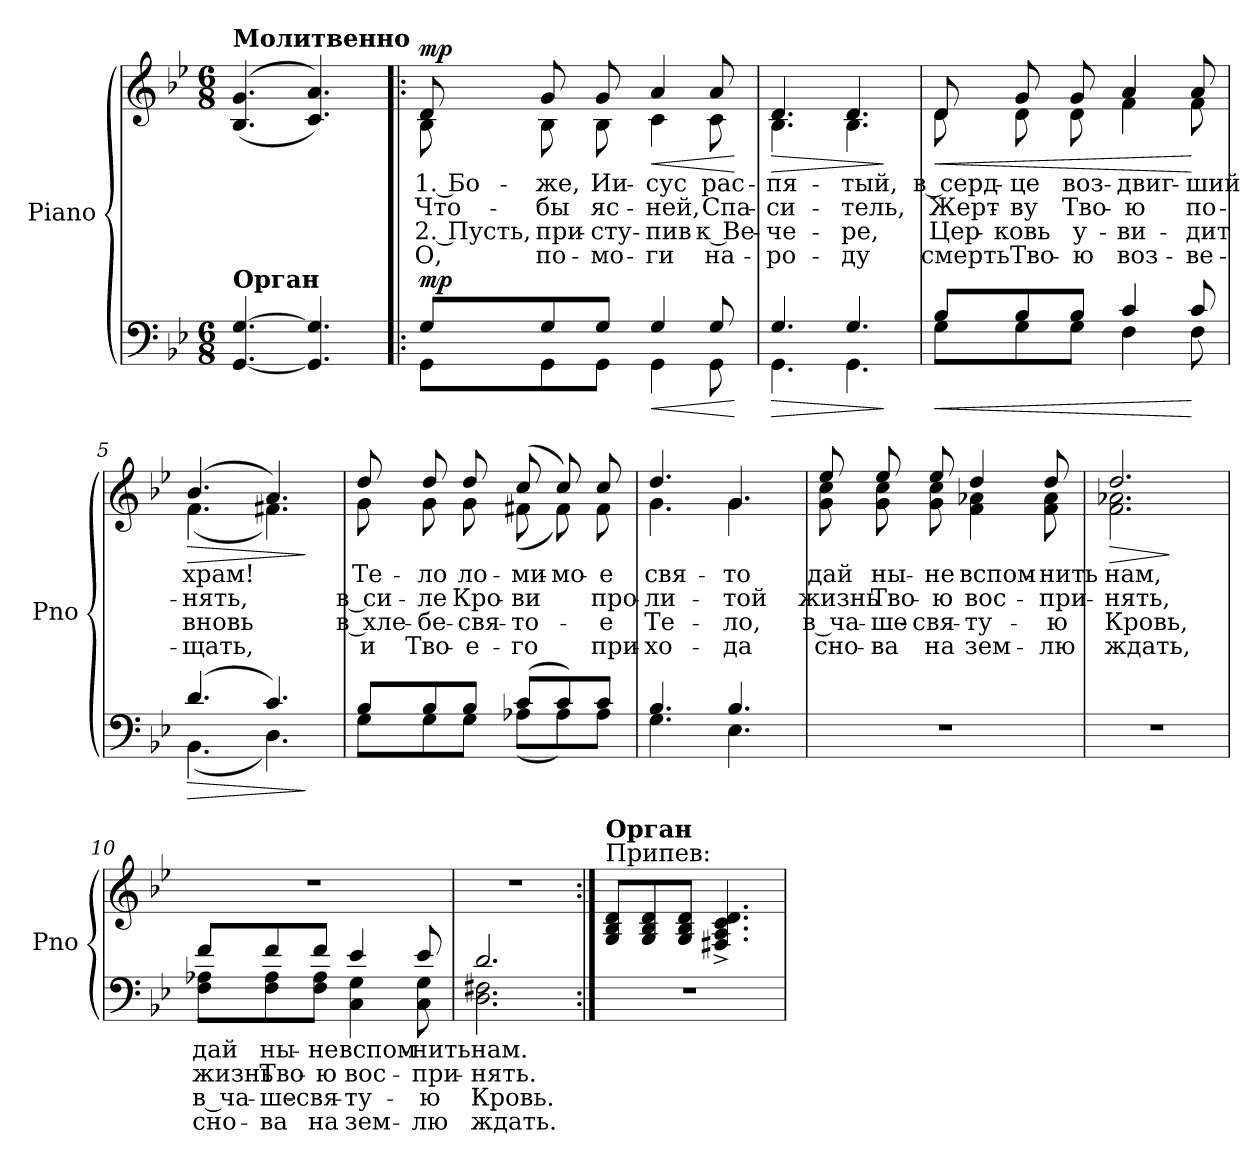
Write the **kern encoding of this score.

**kern	**text	**text	**text	**text	**dynam	**kern	**text	**text	**text	**text	**dynam
*part2	*part2	*part2	*part2	*part2	*part2	*part1	*part1	*part1	*part1	*part1	*part1
*staff2	*staff2	*staff2	*staff2	*staff2	*staff2	*staff1	*staff1	*staff1	*staff1	*staff1	*staff1
*I"Piano	*	*	*	*	*	*I"Piano	*	*	*	*	*
*I'Pno	*	*	*	*	*	*I'Pno	*	*	*	*	*
*clefF4	*	*	*	*	*	*clefG2	*	*	*	*	*
*k[b-e-]	*	*	*	*	*	*k[b-e-]	*	*	*	*	*
*M6/8	*	*	*	*	*	*M6/8	*	*	*	*	*
=1	=1	=1	=1	=1	=1	=1	=1	=1	=1	=1	=1
!	!	!	!	!	!	!LO:TX:a:B:t=Молитвенно	!	!	!	!	!
!LO:TX:a:B:t=Орган	!	!	!	!	!	!	!	!	!	!	!
[4.GG/ [4.G/	.	.	.	.	.	(>(<4.B-/ 4.g/	.	.	.	.	.
4.GG/] 4.G/]	.	.	.	.	.	4.c/ 4.a/))	.	.	.	.	.
=2!|:	=2!|:	=2!|:	=2!|:	=2!|:	=2!|:	=2!|:	=2!|:	=2!|:	=2!|:	=2!|:	=2!|:
*^	*	*	*	*	*	*	*	*	*	*	*
!	!	!	!	!	!	!LO:DY:a	!	!LO:LY:b	!LO:LY:b	!LO:LY:b	!LO:LY:b	!LO:DY:a
*	*	*	*	*	*	*	*^	*	*	*	*	*
8G/L	8GG\L	.	.	.	.	mp	8d/	8B-\	1. Бо-	Что-	2. Пусть,	О,	mp
!	!	!	!	!	!	!	!	!	!LO:LY:b	!LO:LY:b	!LO:LY:b	!LO:LY:b	!
8G/	8GG\	.	.	.	.	.	8g/	8B-\	-же,	-бы	при-	по-	.
!	!	!	!	!	!	!	!	!	!LO:LY:b	!LO:LY:b	!LO:LY:b	!LO:LY:b	!
8G/J	8GG\J	.	.	.	.	.	8g/	8B-\	Ии-	яс-	-сту-	-мо-	.
!	!	!	!	!	!	!LO:HP:b	!	!	!LO:LY:b	!LO:LY:b	!LO:LY:b	!LO:LY:b	!LO:HP:b
4G/	4GG\	.	.	.	.	<	4a/	4c\	-сус	-ней,	-пив	-ги	<
!	!	!	!	!	!	!	!	!	!LO:LY:b	!LO:LY:b	!LO:LY:b	!LO:LY:b	!
8G/	8GG\	.	.	.	.	.	8a/	8c\	рас-	Спа-	к Ве-	на-	.
*v	*v	*	*	*	*	*	*	*	*	*	*	*	*
*	*	*	*	*	*	*v	*v	*	*	*	*	*
.	.	.	.	.	[	.	.	.	.	.	[
=3	=3	=3	=3	=3	=3	=3	=3	=3	=3	=3	=3
!	!	!	!	!	!LO:HP:b	!	!LO:LY:b	!LO:LY:b	!LO:LY:b	!LO:LY:b	!LO:HP:b
*^	*	*	*	*	*	*^	*	*	*	*	*
4.G/	4.GG\	.	.	.	.	>	4.d/	4.B-\	-пя-	-си-	-че-	-ро-	>
!	!	!	!	!	!	!	!	!	!LO:LY:b	!LO:LY:b	!LO:LY:b	!LO:LY:b	!
4.G/	4.GG\	.	.	.	.	.	4.d/	4.B-\	-тый,	-тель,	-ре,	-ду	.
*v	*v	*	*	*	*	*	*	*	*	*	*	*	*
*	*	*	*	*	*	*v	*v	*	*	*	*	*
.	.	.	.	.	]	.	.	.	.	.	]
=4	=4	=4	=4	=4	=4	=4	=4	=4	=4	=4	=4
!	!	!	!	!	!LO:HP:b	!	!LO:LY:b	!LO:LY:b	!LO:LY:b	!LO:LY:b	!LO:HP:b
*^	*	*	*	*	*	*^	*	*	*	*	*
8B-/L	8G\L	.	.	.	.	<	8d/	8d\	в серд-	Жерт-	Цер-	смерть	<
!	!	!	!	!	!	!	!	!	!LO:LY:b	!LO:LY:b	!LO:LY:b	!LO:LY:b	!
8B-/	8G\	.	.	.	.	.	8g/	8d\	-це	-ву	-ковь	Тво-	.
!	!	!	!	!	!	!	!	!	!LO:LY:b	!LO:LY:b	!LO:LY:b	!LO:LY:b	!
8B-/J	8G\J	.	.	.	.	.	8g/	8d\	воз-	Тво-	у-	-ю	.
!	!	!	!	!	!	!	!	!	!LO:LY:b	!LO:LY:b	!LO:LY:b	!LO:LY:b	!
4c/	4F\	.	.	.	.	.	4a/	4f\	-двиг-	-ю	-ви-	воз-	.
!	!	!	!	!	!	!	!	!	!LO:LY:b	!LO:LY:b	!LO:LY:b	!LO:LY:b	!
8c/	8F\	.	.	.	.	[	8a/	8f\	-ший	по-	-дит	-ве-	[
=5	=5	=5	=5	=5	=5	=5	=5	=5	=5	=5	=5	=5	=5
!	!	!	!	!	!	!LO:HP:b	!	!	!LO:LY:b	!LO:LY:b	!LO:LY:b	!LO:LY:b	!LO:HP:b
(>4.d/	(<4.BB-\	.	.	.	.	>	(>4.b-/	(<4.f\	храм!	-нять,	вновь	-щать,	>
4.c/)	4.D\)	.	.	.	.	.	4.a/)	4.f#X\)	.	.	.	.	.
*v	*v	*	*	*	*	*	*	*	*	*	*	*	*
*	*	*	*	*	*	*v	*v	*	*	*	*	*
.	.	.	.	.	]	.	.	.	.	.	]
!!LO:LB:g=z
=6	=6	=6	=6	=6	=6	=6	=6	=6	=6	=6	=6
*^	*	*	*	*	*	*	*	*	*	*	*
!	!	!	!	!	!	!	!	!LO:LY:b	!LO:LY:b	!LO:LY:b	!LO:LY:b	!
*	*	*	*	*	*	*	*^	*	*	*	*	*
8B-/L	8G\L	.	.	.	.	.	8dd/	8g\	Те-	в си-	в хле-	и	.
!	!	!	!	!	!	!	!	!	!LO:LY:b	!LO:LY:b	!LO:LY:b	!LO:LY:b	!
8B-/	8G\	.	.	.	.	.	8dd/	8g\	-ло	-ле	-бе-	Тво-	.
!	!	!	!	!	!	!	!	!	!LO:LY:b	!LO:LY:b	!LO:LY:b	!LO:LY:b	!
8B-/J	8G\J	.	.	.	.	.	8dd/	8g\	ло-	Кро-	-свя-	-е-	.
!	!	!	!	!	!	!	!	!	!LO:LY:b	!LO:LY:b	!LO:LY:b	!LO:LY:b	!
(>8c/L	(<8A-X\L	.	.	.	.	.	(>8cc/	(<8f#X\	-ми-	-ви	-то-	-го	.
!	!	!	!	!	!	!	!	!	!LO:LY:b	!	!	!	!
8c/)	8A-\)	.	.	.	.	.	8cc/)	8f#\)	-мо-	.	.	.	.
!	!	!	!	!	!	!	!	!	!LO:LY:b	!LO:LY:b	!LO:LY:b	!LO:LY:b	!
8c/J	8A-\J	.	.	.	.	.	8cc/	8f#\	-е	про-	-е	при-	.
=7	=7	=7	=7	=7	=7	=7	=7	=7	=7	=7	=7	=7	=7
!	!	!	!	!	!	!	!	!	!LO:LY:b	!LO:LY:b	!LO:LY:b	!LO:LY:b	!
4.B-/	4.G\	.	.	.	.	.	4.dd/	4.g\	свя-	-ли-	Те-	-хо-	.
!	!	!	!	!	!	!	!	!	!LO:LY:b	!LO:LY:b	!LO:LY:b	!LO:LY:b	!
4.B-/	4.E-\	.	.	.	.	.	4.g/	4.g\	-то	-той	-ло,	-да	.
=8	=8	=8	=8	=8	=8	=8	=8	=8	=8	=8	=8	=8	=8
!	!	!	!	!	!	!	!	!	!LO:LY:b	!LO:LY:b	!LO:LY:b	!LO:LY:b	!
*v	*v	*	*	*	*	*	*	*	*	*	*	*	*
2.r	.	.	.	.	.	8ee-/	8g\ 8cc\	дай	жизнь	в ча-	сно-	.
!	!	!	!	!	!	!	!	!LO:LY:b	!LO:LY:b	!LO:LY:b	!LO:LY:b	!
.	.	.	.	.	.	8ee-/	8g\ 8cc\	ны-	Тво-	-ше-	-ва	.
!	!	!	!	!	!	!	!	!LO:LY:b	!LO:LY:b	!LO:LY:b	!LO:LY:b	!
.	.	.	.	.	.	8ee-/	8g\ 8cc\	-не	-ю	-свя-	на	.
!	!	!	!	!	!	!	!	!LO:LY:b	!LO:LY:b	!LO:LY:b	!LO:LY:b	!
.	.	.	.	.	.	4dd/	4f\ 4a-X\	вспом-	вос-	-ту-	зем-	.
!	!	!	!	!	!	!	!	!LO:LY:b	!LO:LY:b	!LO:LY:b	!LO:LY:b	!
.	.	.	.	.	.	8dd/	8f\ 8a-\	-нить	-при-	-ю	-лю	.
=9	=9	=9	=9	=9	=9	=9	=9	=9	=9	=9	=9	=9
!	!	!	!	!	!	!	!	!LO:LY:b	!LO:LY:b	!LO:LY:b	!LO:LY:b	!LO:HP:b
2.r	.	.	.	.	.	2.dd/	2.f\ 2.a-X\	нам,	-нять,	Кровь,	ждать,	>
*	*	*	*	*	*	*v	*v	*	*	*	*	*
.	.	.	.	.	.	.	.	.	.	.	]
=10	=10	=10	=10	=10	=10	=10	=10	=10	=10	=10	=10
!	!LO:LY:a	!LO:LY:a	!LO:LY:a	!LO:LY:a	!	!	!	!	!	!	!
*^	*	*	*	*	*	*	*	*	*	*	*
8f/L	8F\ 8A-X\L	дай	жизнь	в ча-	сно-	.	2.r	.	.	.	.	.
!	!	!LO:LY:a	!LO:LY:a	!LO:LY:a	!LO:LY:a	!	!	!	!	!	!	!
8f/	8F\ 8A-\	ны-	Тво-	-ше-	-ва	.	.	.	.	.	.	.
!	!	!LO:LY:a	!LO:LY:a	!LO:LY:a	!LO:LY:a	!	!	!	!	!	!	!
8f/J	8F\ 8A-\J	-не	-ю	-свя-	на	.	.	.	.	.	.	.
!	!	!LO:LY:a	!LO:LY:a	!LO:LY:a	!LO:LY:a	!	!	!	!	!	!	!
4e-/	4C\ 4G\	вспом-	вос-	-ту-	зем-	.	.	.	.	.	.	.
!	!	!LO:LY:a	!LO:LY:a	!LO:LY:a	!LO:LY:a	!	!	!	!	!	!	!
8e-/	8C\ 8G\	-нить	-при-	-ю	-лю	.	.	.	.	.	.	.
=11	=11	=11	=11	=11	=11	=11	=11	=11	=11	=11	=11	=11
!	!	!LO:LY:a	!LO:LY:a	!LO:LY:a	!LO:LY:a	!	!	!	!	!	!	!
2.d/	2.D\ 2.F#X\	нам.	-нять.	Кровь.	ждать.	.	2.r	.	.	.	.	.
!!LO:LB:g=z
=12:|!	=12:|!	=12:|!	=12:|!	=12:|!	=12:|!	=12:|!	=12:|!	=12:|!	=12:|!	=12:|!	=12:|!	=12:|!
!	!	!	!	!	!	!	!LO:TX:a:t=Припев&colon;	!	!	!	!	!
!	!	!	!	!	!	!	!LO:TX:a:B:t=Орган	!	!	!	!	!
*v	*v	*	*	*	*	*	*	*	*	*	*	*
2.r	.	.	.	.	.	8G/ 8B-/ 8d/L	.	.	.	.	.
.	.	.	.	.	.	8G/ 8B-/ 8d/	.	.	.	.	.
.	.	.	.	.	.	8G/ 8B-/ 8d/J	.	.	.	.	.
.	.	.	.	.	.	4.F#X/^ 4.A/^ 4.c/^ 4.d/^	.	.	.	.	.
=	=	=	=	=	=	=	=	=	=	=	=
*-	*-	*-	*-	*-	*-	*-	*-	*-	*-	*-	*-
